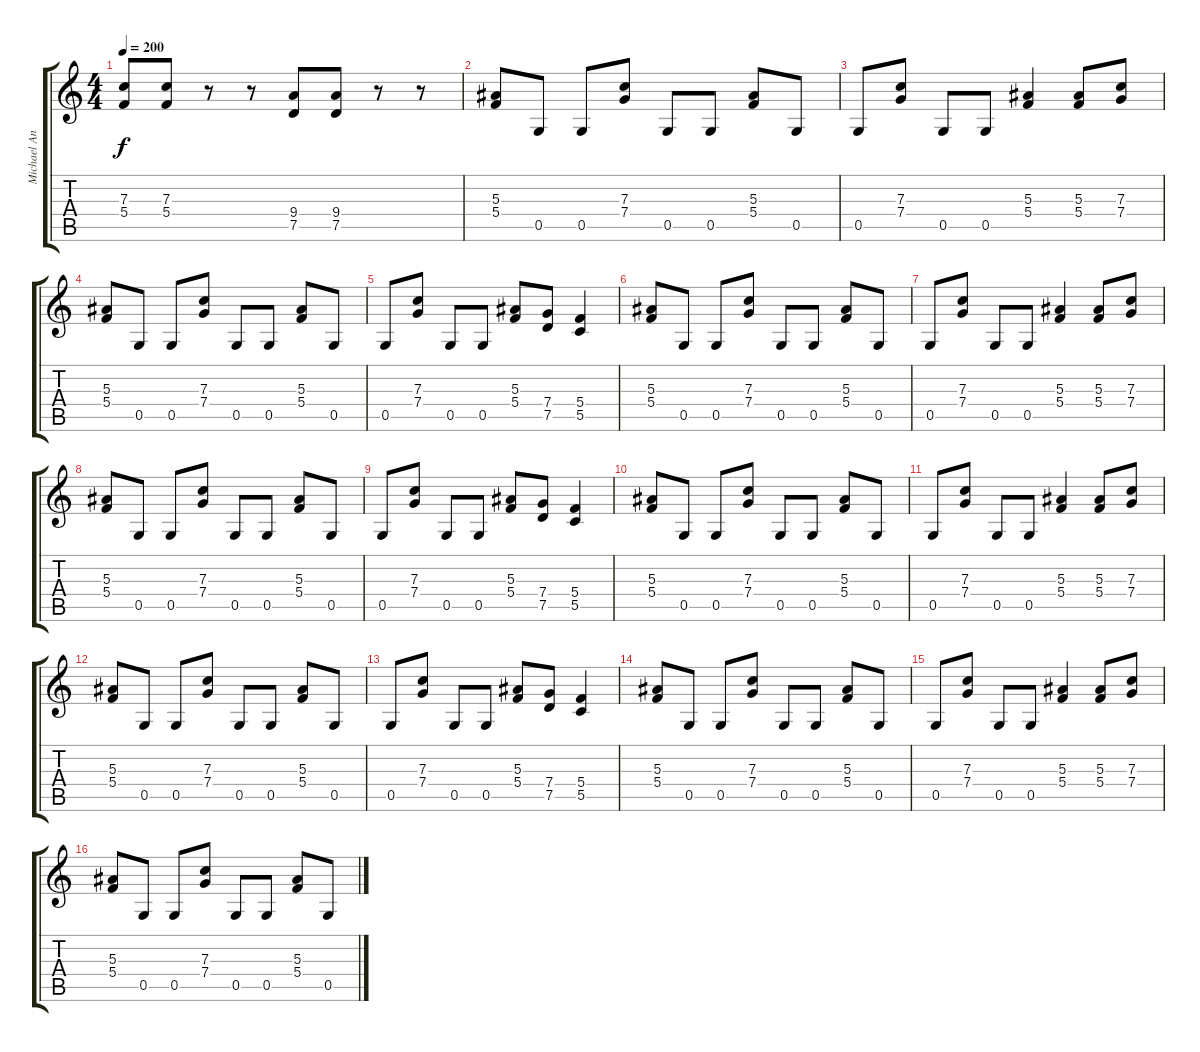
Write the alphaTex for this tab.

\track ("Michael Angelo" "Michael An") {instrument distortionguitar}
\staff {score tabs}
\tuning (D4 A3 F3 C3 G2 D2) {hide}
\ts (4 4)
\tempo 200
\clef g2
\ks c
(7.3 5.4).8{dy f} (7.3 5.4).8 r.8 r.8 (9.4 7.5).8 (9.4 7.5).8 r.8 r.8 |
(5.3 5.4).8 0.5.8 0.5.8 (7.3 7.4).8 0.5.8 0.5.8 (5.3 5.4).8 0.5.8 |
0.5.8 (7.3 7.4).8 0.5.8 0.5.8 (5.3 5.4).4 (5.3 5.4).8 (7.3 7.4).8 |
(5.3 5.4).8 0.5.8 0.5.8 (7.3 7.4).8 0.5.8 0.5.8 (5.3 5.4).8 0.5.8 |
0.5.8 (7.3 7.4).8 0.5.8 0.5.8 (5.3 5.4).8 (7.4 7.5).8 (5.4 5.5).4 |
(5.3 5.4).8 0.5.8 0.5.8 (7.3 7.4).8 0.5.8 0.5.8 (5.3 5.4).8 0.5.8 |
0.5.8 (7.3 7.4).8 0.5.8 0.5.8 (5.3 5.4).4 (5.3 5.4).8 (7.3 7.4).8 |
(5.3 5.4).8 0.5.8 0.5.8 (7.3 7.4).8 0.5.8 0.5.8 (5.3 5.4).8 0.5.8 |
0.5.8 (7.3 7.4).8 0.5.8 0.5.8 (5.3 5.4).8 (7.4 7.5).8 (5.4 5.5).4 |
(5.3 5.4).8 0.5.8 0.5.8 (7.3 7.4).8 0.5.8 0.5.8 (5.3 5.4).8 0.5.8 |
0.5.8 (7.3 7.4).8 0.5.8 0.5.8 (5.3 5.4).4 (5.3 5.4).8 (7.3 7.4).8 |
(5.3 5.4).8 0.5.8 0.5.8 (7.3 7.4).8 0.5.8 0.5.8 (5.3 5.4).8 0.5.8 |
0.5.8 (7.3 7.4).8 0.5.8 0.5.8 (5.3 5.4).8 (7.4 7.5).8 (5.4 5.5).4 |
(5.3 5.4).8 0.5.8 0.5.8 (7.3 7.4).8 0.5.8 0.5.8 (5.3 5.4).8 0.5.8 |
0.5.8 (7.3 7.4).8 0.5.8 0.5.8 (5.3 5.4).4 (5.3 5.4).8 (7.3 7.4).8 |
(5.3 5.4).8 0.5.8 0.5.8 (7.3 7.4).8 0.5.8 0.5.8 (5.3 5.4).8 0.5.8
